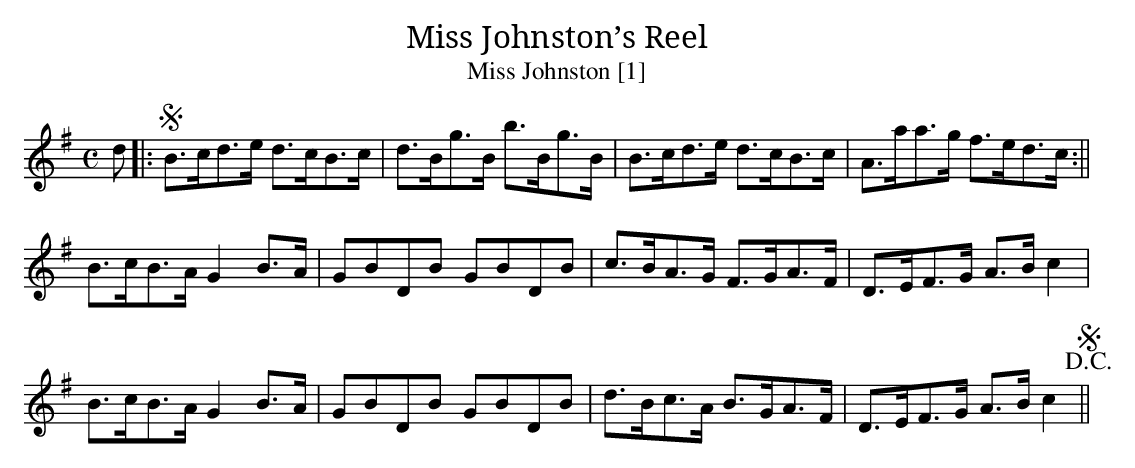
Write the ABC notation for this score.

X:1
T:Miss Johnston’s Reel
T:Miss Johnston [1]
M:C
L:1/8
K:G
d|:!segno!B>cd>e d>cB>c|d>Bg>B b>Bg>B|B>cd>e d>cB>c|A>aa>g f>ed>c:||
B>cB>A G2 B>A|GBDB GBDB|c>BA>G F>GA>F|D>EF>G A>B c2|
B>cB>A G2 B>A|GBDB GBDB|d>Bc>A B>GA>F|D>EF>G A>B c2!D.C.!!segno!||
